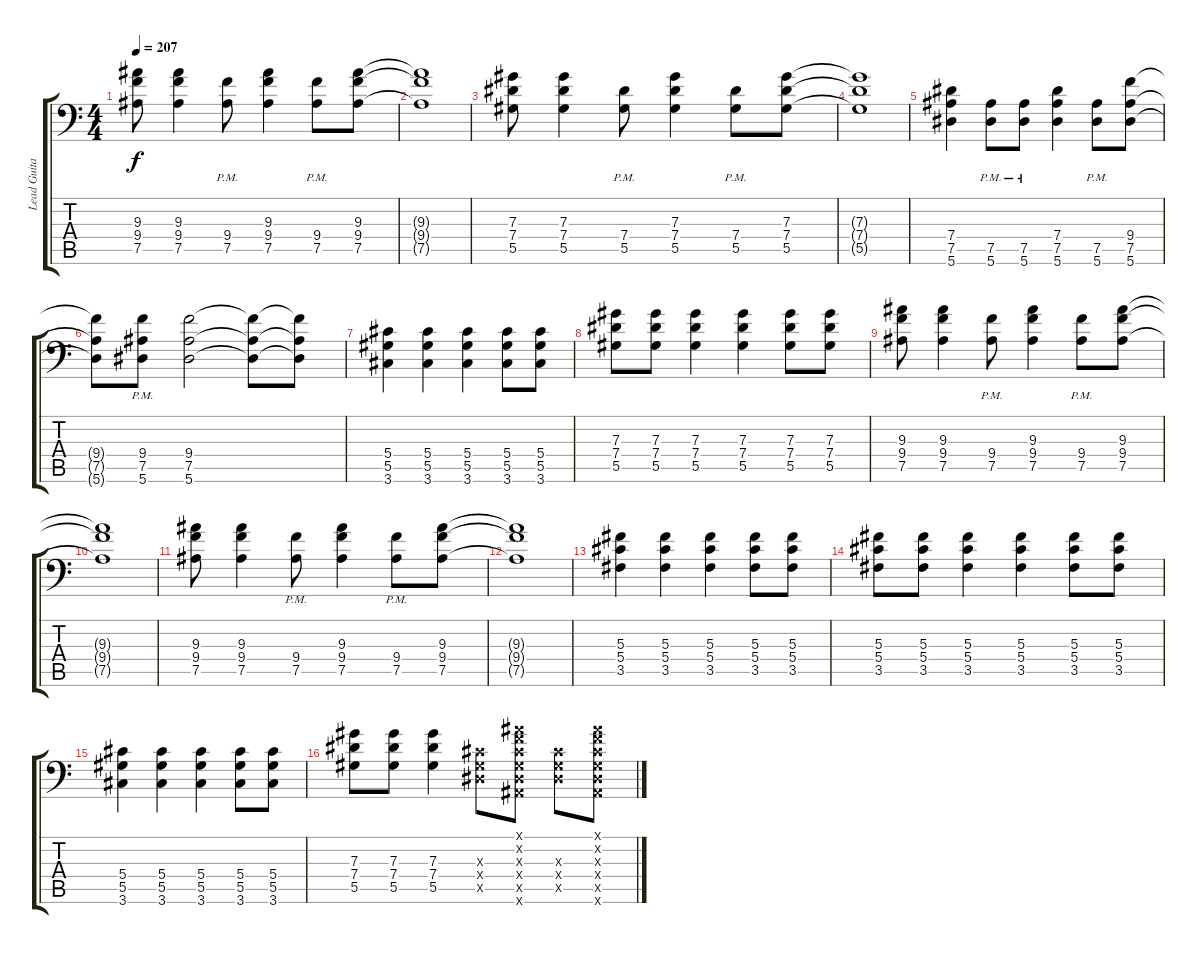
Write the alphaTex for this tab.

\track ("Lead Guitar" "Lead Guita") {instrument distortionguitar}
\staff {score tabs}
\tuning (Bb3 F3 Db3 Ab2 Eb2 Bb1) {hide}
\ts (4 4)
\tempo 207
\clef f4
\ks c
(9.3 9.4 7.5).8{dy f} (9.3 9.4 7.5).4 (9.4{pm} 7.5{pm}).8 (9.3 9.4 7.5).4 (9.4{pm} 7.5{pm}).8 (9.3 9.4 7.5).8 |
(9.3{t} 9.4{t} 7.5{t}).1 |
(7.3 7.4 5.5).8 (7.3 7.4 5.5).4 (7.4{pm} 5.5{pm}).8 (7.3 7.4 5.5).4 (7.4{pm} 5.5{pm}).8 (7.3 7.4 5.5).8 |
(7.3{t} 7.4{t} 5.5{t}).1 |
(7.4 7.5 5.6).4 (7.5{pm} 5.6{pm}).8 (7.5{pm} 5.6{pm}).8 (7.4 7.5 5.6).4 (7.5{pm} 5.6{pm}).8 (9.4 7.5 5.6).8 |
(9.4{t} 7.5{t} 5.6{t}).8 (9.4{pm} 7.5{pm} 5.6).8 (9.4 7.5 5.6).2 (9.4{t} 7.5{t} 5.6{t}).8 (9.4{t} 7.5{t} 5.6{t}).8 |
(5.4 5.5 3.6).4 (5.4 5.5 3.6).4 (5.4 5.5 3.6).4 (5.4 5.5 3.6).8 (5.4 5.5 3.6).8 |
(7.3 7.4 5.5).8 (7.3 7.4 5.5).8 (7.3 7.4 5.5).4 (7.3 7.4 5.5).4 (7.3 7.4 5.5).8 (7.3 7.4 5.5).8 |
(9.3 9.4 7.5).8 (9.3 9.4 7.5).4 (9.4{pm} 7.5{pm}).8 (9.3 9.4 7.5).4 (9.4{pm} 7.5{pm}).8 (9.3 9.4 7.5).8 |
(9.3{t} 9.4{t} 7.5{t}).1 |
(9.3 9.4 7.5).8 (9.3 9.4 7.5).4 (9.4{pm} 7.5{pm}).8 (9.3 9.4 7.5).4 (9.4{pm} 7.5{pm}).8 (9.3 9.4 7.5).8 |
(9.3{t} 9.4{t} 7.5{t}).1 |
(5.3 5.4 3.5).4 (5.3 5.4 3.5).4 (5.3 5.4 3.5).4 (5.3 5.4 3.5).8 (5.3 5.4 3.5).8 |
(5.3 5.4 3.5).8 (5.3 5.4 3.5).8 (5.3 5.4 3.5).4 (5.3 5.4 3.5).4 (5.3 5.4 3.5).8 (5.3 5.4 3.5).8 |
(5.4 5.5 3.6).4 (5.4 5.5 3.6).4 (5.4 5.5 3.6).4 (5.4 5.5 3.6).8 (5.4 5.5 3.6).8 |
(7.3 7.4 5.5).8 (7.3 7.4 5.5).8 (7.3 7.4 5.5).4 (0.3{x} 0.4{x} 0.5{x}).8 (0.1{x} 0.2{x} 0.3{x} 0.4{x} 0.5{x} 0.6{x}).8 (0.3{x} 0.4{x} 0.5{x}).8 (0.1{x} 0.2{x} 0.3{x} 0.4{x} 0.5{x} 0.6{x}).8
